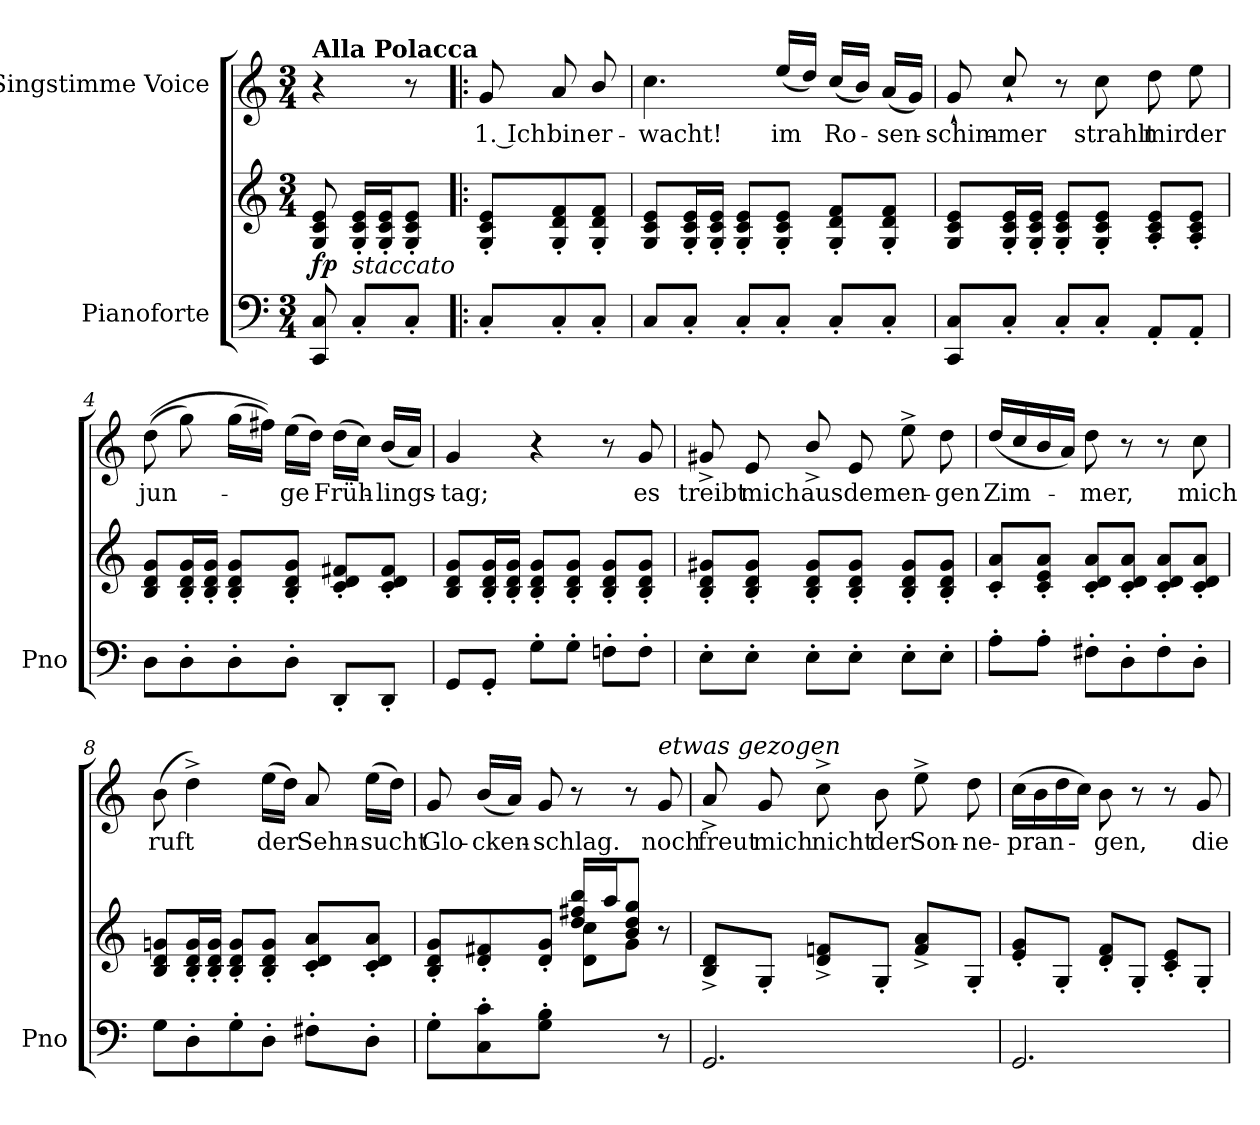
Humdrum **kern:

**kern	**kern	**dynam	**kern	**text
*part2	*part2	*part2	*part1	*part1
*staff3	*staff2	*staff2/3	*staff1	*staff1
*I"Pianoforte	*	*	*I"Singstimme Voice	*
*I'Pno	*	*	*	*
*clefF4	*clefG2	*	*clefG2	*
*k[]	*k[]	*	*k[]	*
*M3/4	*M3/4	*	*M3/4	*
=	=	=	=	=
!	!	!	!LO:TX:a:B:t=Alla Polacca	!
!	!	!LO:DY:b	!	!
8CC/ 8C/	8G/ 8c/ 8e/	fp	4r	.
!	!LO:TX:b:i:t=staccato	!	!	!
8C'/L	16G/' 16c/' 16e/'LL	.	.	.
.	16G/' 16c/' 16e/'J	.	.	.
8C'/J	8G/' 8c/' 8e/'J	.	8r	.
=1!|:	=1!|:	=1!|:	=1!|:	=1!|:
!	!	!	!	!LO:LY:b
8C'/L	8G/' 8c/' 8e/'L	.	8g/	1. Ich
!	!	!	!	!LO:LY:b
8C'/	8G/' 8d/' 8f/'	.	8a/	bin
!	!	!	!	!LO:LY:b
8C'/J	8G/' 8d/' 8f/'J	.	8b/	er-
=2	=2	=2	=2	=2
!	!	!	!	!LO:LY:b
8C/L	8G/ 8c/ 8e/L	.	4.cc\	-wacht!
8C'/J	16G/' 16c/' 16e/'L	.	.	.
.	16G/' 16c/' 16e/'JJ	.	.	.
8C'/L	8G/' 8c/' 8e/'L	.	.	.
!	!	!	!	!LO:LY:b
8C'/J	8G/' 8c/' 8e/'J	.	(16ee/LL	im
.	.	.	16dd/JJ)	.
!	!	!	!	!LO:LY:b
8C'/L	8G/' 8d/' 8f/'L	.	(16cc/LL	Ro-
.	.	.	16b/JJ)	.
!	!	!	!	!LO:LY:b
8C'/J	8G/' 8d/' 8f/'J	.	(16a/LL	-sen-
.	.	.	16g/JJ)	.
=3	=3	=3	=3	=3
!	!	!	!	!LO:LY:b
8CC/ 8C/L	8G/ 8c/ 8e/L	.	8g`/	-schim-
!	!	!	!	!LO:LY:b
8C'/J	16G/' 16c/' 16e/'L	.	8cc`/	-mer
.	16G/' 16c/' 16e/'JJ	.	.	.
8C'/L	8G/' 8c/' 8e/'L	.	8r	.
!	!	!	!	!LO:LY:b
8C'/J	8G/' 8c/' 8e/'J	.	8cc\	strahlt
!	!	!	!	!LO:LY:b
8AA'/L	8A/' 8c/' 8e/'L	.	8dd\	mir
!	!	!	!	!LO:LY:b
8AA'/J	8A/' 8c/' 8e/'J	.	8ee\	der
!!LO:LB:g=z
=4	=4	=4	=4	=4
!	!	!	!	!LO:LY:b
8D\L	8B/ 8d/ 8g/L	.	((8dd\	jun-
8D'\	16B/' 16d/' 16g/'L	.	8gg\)	.
.	16B/' 16d/' 16g/'JJ	.	.	.
8D'\	8B/' 8d/' 8g/'L	.	(16gg\LL	.
.	.	.	16ff#X\JJ))	.
!	!	!	!	!LO:LY:b
8D'\J	8B/' 8d/' 8g/'J	.	(16ee\LL	-ge
.	.	.	16dd\JJ)	.
!	!	!	!	!LO:LY:b
8DD'/L	8c/' 8d/' 8f#X/'L	.	(16dd\LL	Früh-
.	.	.	16cc\JJ)	.
!	!	!	!	!LO:LY:b
8DD'/J	8c/' 8d/' 8f#/'J	.	(16b/LL	-lings-
.	.	.	16a/JJ)	.
=5	=5	=5	=5	=5
!	!	!	!	!LO:LY:b
8GG/L	8B/ 8d/ 8g/L	.	4g/	-tag;
8GG'/J	16B/' 16d/' 16g/'L	.	.	.
.	16B/' 16d/' 16g/'JJ	.	.	.
8G'\L	8B/' 8d/' 8g/'L	.	4r	.
8G'\J	8B/' 8d/' 8g/'J	.	.	.
8Fn'\L	8B/' 8d/' 8g/'L	.	8r	.
!	!	!	!	!LO:LY:b
8F'\J	8B/' 8d/' 8g/'J	.	8g/	es
!!LO:LB:g=z
=6	=6	=6	=6	=6
!	!	!	!	!LO:LY:b
8E'\L	8B/' 8d/' 8g#X/'L	.	8g#X^>/	treibt
!	!	!	!	!LO:LY:b
8E'\J	8B/' 8d/' 8g#/'J	.	8e/	mich
!	!	!	!	!LO:LY:b
8E'\L	8B/' 8d/' 8g#/'L	.	8b^>/	aus
!	!	!	!	!LO:LY:b
8E'\J	8B/' 8d/' 8g#/'J	.	8e/	dem
!	!	!	!	!LO:LY:b
8E'\L	8B/' 8d/' 8g#/'L	.	8ee^\	en-
!	!	!	!	!LO:LY:b
8E'\J	8B/' 8d/' 8g#/'J	.	8dd\	-gen
=7	=7	=7	=7	=7
!	!	!	!	!LO:LY:b
8A'\L	8c/' 8a/'L	.	(16dd/LL	Zim-
.	.	.	16cc/	.
8A'\J	8c/' 8e/' 8a/'J	.	16b/	.
.	.	.	16a/JJ)	.
!	!	!	!	!LO:LY:b
8F#X'\L	8c/' 8d/' 8a/'L	.	8dd\	-mer,
8D'\	8c/' 8d/' 8a/'J	.	8r	.
8F#'\	8c/' 8d/' 8a/'L	.	8r	.
!	!	!	!	!LO:LY:b
8D'\J	8c/' 8d/' 8a/'J	.	8cc\	mich
=8	=8	=8	=8	=8
!	!	!	!	!LO:LY:b
8G\L	8B/ 8d/ 8gn/L	.	(8b\	ruft
8D'\	16B/' 16d/' 16g/'L	.	4dd^\)	.
.	16B/' 16d/' 16g/'JJ	.	.	.
8G'\	8B/' 8d/' 8g/'L	.	.	.
!	!	!	!	!LO:LY:b
8D'\J	8B/' 8d/' 8g/'J	.	(16ee\LL	der
.	.	.	16dd\JJ)	.
!	!	!	!	!LO:LY:b
8F#X'\L	8c/' 8d/' 8a/'L	.	8a/	Sehn-
!	!	!	!	!LO:LY:b
8D'\J	8c/' 8d/' 8a/'J	.	(16ee\LL	-sucht
.	.	.	16dd\JJ)	.
=9	=9	=9	=9	=9
*	*^	*	*	*
!	!	!	!	!	!LO:LY:b
8G'\L	8B/' 8d/' 8g/'L	4.ryy	.	8g/	Glo-
!	!	!	!	!	!LO:LY:b
8C\' 8c\'	8d/' 8f#X/'	.	.	(16b/LL	-cken-
.	.	.	.	16a/JJ)	.
!	!	!	!	!	!LO:LY:b
8G\' 8B\'J	8d/' 8g/'J	.	.	8g/	-schlag.
4ryy	16dd/ 16ff#X/ 16bb/LL	8d\ 8cc\L	.	8r	.
.	16aa/J	.	.	.	.
.	8b/ 8dd/ 8gg/J	8g\J	.	8r	.
!	!	!	!	!LO:TX:a:i:t=etwas gezogen	!
!	!	!	!	!	!LO:LY:b
8r	8r	8ryy	.	8g/	noch
!!LO:LB:g=z
=10	=10	=10	=10	=10	=10
!	!	!	!	!	!LO:LY:b
*	*v	*v	*	*	*
2.GG/	8B/^> 8d/^>L	.	8a^>/	freut
!	!	!	!	!LO:LY:b
.	8G'/J	.	8g/	mich
!	!	!	!	!LO:LY:b
.	8d/^> 8fn/^>L	.	8cc^\	nicht
!	!	!	!	!LO:LY:b
.	8G'/J	.	8b\	der
!	!	!	!	!LO:LY:b
.	8f/^> 8a/^>L	.	8ee^\	Son-
!	!	!	!	!LO:LY:b
.	8G'/J	.	8dd\	-ne-
!!LO:PB:g=z
=11	=11	=11	=11	=11
!	!	!	!	!LO:LY:b
2.GG/	8e/' 8g/'L	.	(16cc\LL	-pran-
.	.	.	16b\	.
.	8G'/J	.	16dd\	.
.	.	.	16cc\JJ)	.
!	!	!	!	!LO:LY:b
.	8d/' 8f/'L	.	8b\	-gen,
.	8G'/J	.	8r	.
.	8c/' 8e/'L	.	8r	.
!	!	!	!	!LO:LY:b
.	8G'/J	.	8g/	die
=	=	=	=	=
*-	*-	*-	*-	*-
